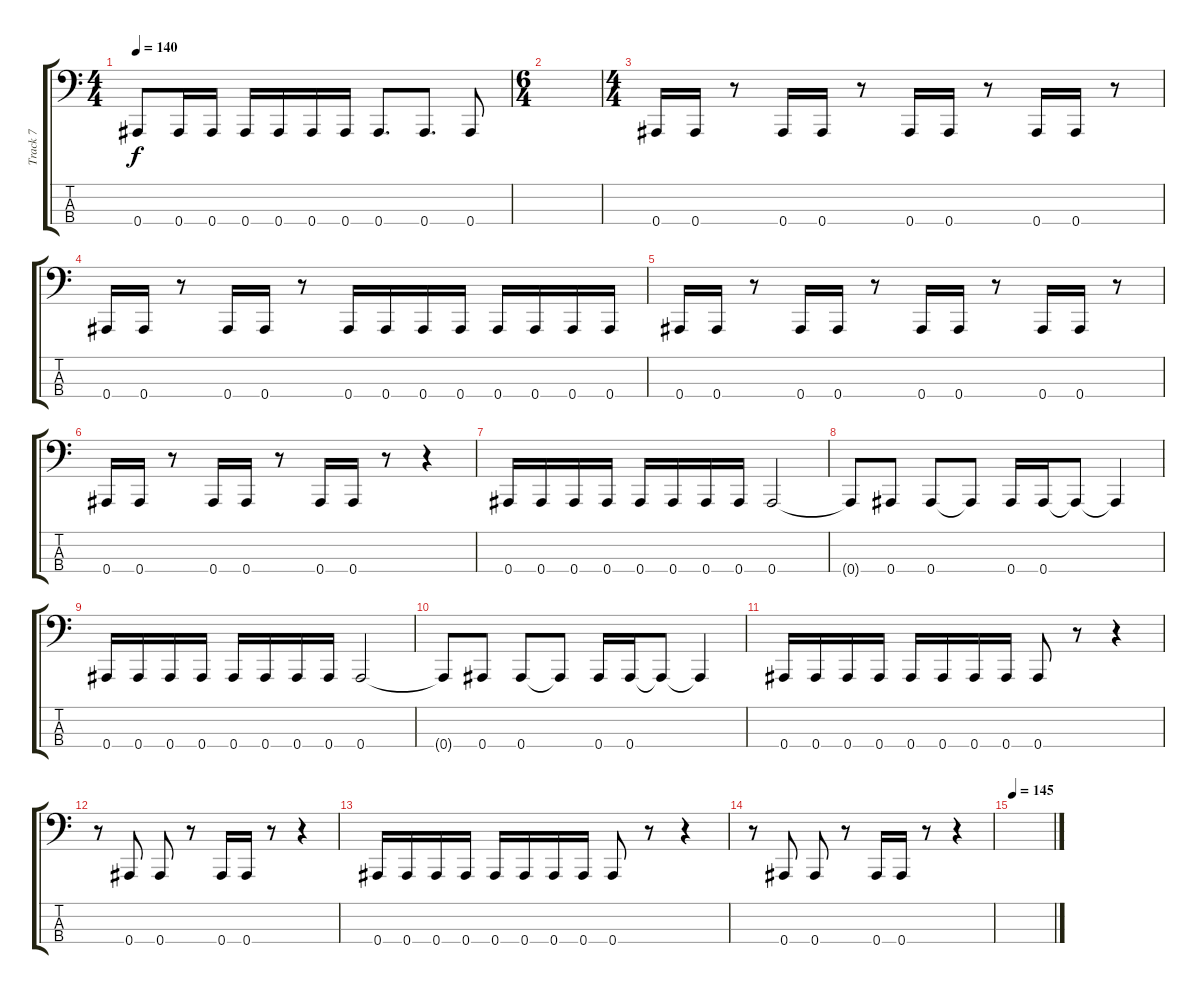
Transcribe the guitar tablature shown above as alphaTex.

\track ("Track 7" "Track 7") {instrument electricbasspick}
\staff {score tabs}
\tuning (Eb2 Bb1 F1 Bb0) {hide}
\ts (4 4)
\tempo 140
\clef f4
\ks c
0.4.8{dy f} 0.4.16 0.4.16 0.4.16 0.4.16 0.4.16 0.4.16 0.4.8{d} 0.4.8{d} 0.4.8 |
\ts (6 4)
|
\ts (4 4)
0.4.16 0.4.16 r.8 0.4.16 0.4.16 r.8 0.4.16 0.4.16 r.8 0.4.16 0.4.16 r.8 |
0.4.16 0.4.16 r.8 0.4.16 0.4.16 r.8 0.4.16 0.4.16 0.4.16 0.4.16 0.4.16 0.4.16 0.4.16 0.4.16 |
0.4.16 0.4.16 r.8 0.4.16 0.4.16 r.8 0.4.16 0.4.16 r.8 0.4.16 0.4.16 r.8 |
0.4.16 0.4.16 r.8 0.4.16 0.4.16 r.8 0.4.16 0.4.16 r.8 r.4 |
0.4.16 0.4.16 0.4.16 0.4.16 0.4.16 0.4.16 0.4.16 0.4.16 0.4.2 |
0.4{t}.8 0.4.8 0.4.8 0.4{t}.8 0.4.16 0.4.16 0.4{t}.8 0.4{t}.4 |
0.4.16 0.4.16 0.4.16 0.4.16 0.4.16 0.4.16 0.4.16 0.4.16 0.4.2 |
0.4{t}.8 0.4.8 0.4.8 0.4{t}.8 0.4.16 0.4.16 0.4{t}.8 0.4{t}.4 |
0.4.16 0.4.16 0.4.16 0.4.16 0.4.16 0.4.16 0.4.16 0.4.16 0.4.8 r.8 r.4 |
r.8 0.4.8 0.4.8 r.8 0.4.16 0.4.16 r.8 r.4 |
0.4.16 0.4.16 0.4.16 0.4.16 0.4.16 0.4.16 0.4.16 0.4.16 0.4.8 r.8 r.4 |
r.8 0.4.8 0.4.8 r.8 0.4.16 0.4.16 r.8 r.4 |
\tempo 145
